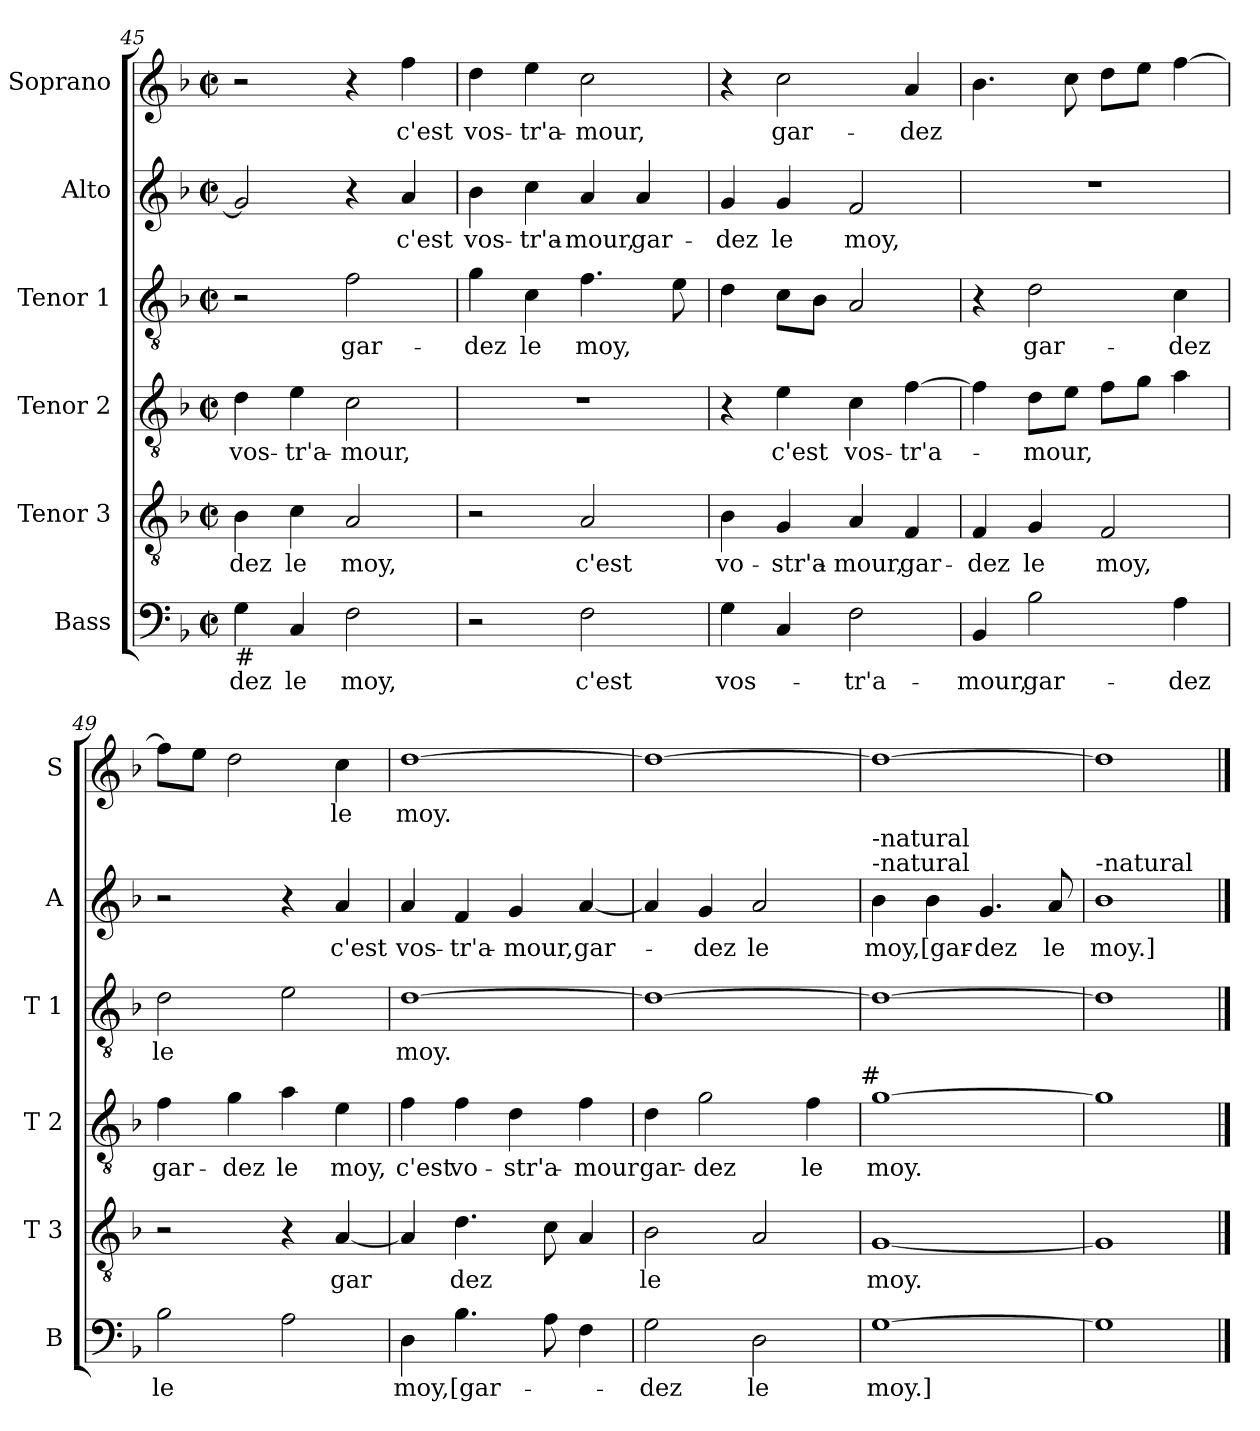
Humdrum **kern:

**kern	**text	**kern	**text	**kern	**text	**kern	**text	**kern	**text	**kern	**text
*part6	*part6	*part5	*part5	*part4	*part4	*part3	*part3	*part2	*part2	*part1	*part1
*staff6	*staff6	*staff5	*staff5	*staff4	*staff4	*staff3	*staff3	*staff2	*staff2	*staff1	*staff1
*I"Bass	*	*I"Tenor 3	*	*I"Tenor 2	*	*I"Tenor 1	*	*I"Alto	*	*I"Soprano	*
*I'B	*	*I'T 3	*	*I'T 2	*	*I'T 1	*	*I'A	*	*I'S	*
*clefF4	*	*clefGv2	*	*clefGv2	*	*clefGv2	*	*clefG2	*	*clefG2	*
*k[b-]	*	*k[b-]	*	*k[b-]	*	*k[b-]	*	*k[b-]	*	*k[b-]	*
*F:	*	*F:	*	*F:	*	*F:	*	*F:	*	*F:	*
*M2/2	*	*M2/2	*	*M2/2	*	*M2/2	*	*M2/2	*	*M2/2	*
*met(c|)	*	*met(c|)	*	*met(c|)	*	*met(c|)	*	*met(c|)	*	*met(c|)	*
=45	=45	=45	=45	=45	=45	=45	=45	=45	=45	=45	=45
!LO:TX:b:t=#	!	!	!	!	!	!	!	!	!	!	!
4G\	-dez	4B-\	-dez	4d\	vos-	2r	.	2g/]	.	2r	.
4C/	le	4c\	le	4e\	-tr'a-	.	.	.	.	.	.
2F\	moy,	2A/	moy,	2c\	-mour,	2f\	gar-	4r	.	4r	.
.	.	.	.	.	.	.	.	4a/	c'est	4ff\	c'est
=46	=46	=46	=46	=46	=46	=46	=46	=46	=46	=46	=46
2r	.	2r	.	1r	.	4g\	-dez	4b-\	vos-	4dd\	vos-
.	.	.	.	.	.	4c\	le	4cc\	-tr'a-	4ee\	-tr'a-
2F\	c'est	2A/	c'est	.	.	4.f\	moy,	4a/	-mour,	2cc\	-mour,
.	.	.	.	.	.	.	.	4a/	gar-	.	.
.	.	.	.	.	.	8e\	.	.	.	.	.
=47	=47	=47	=47	=47	=47	=47	=47	=47	=47	=47	=47
4G\	vos-	4B-\	vo-	4r	.	4d\	.	4g/	-dez	4r	.
4C/	.	4G/	-str'a-	4e\	c'est	8c\L	.	4g/	le	2cc\	gar-
.	.	.	.	.	.	8B-\J	.	.	.	.	.
2F\	-tr'a-	4A/	-mour,	4c\	vos-	2A/	.	2f/	moy,	.	.
.	.	4F/	gar-	[4f\	-tr'a-	.	.	.	.	4a/	-dez
!!LO:LB:g=z
=48	=48	=48	=48	=48	=48	=48	=48	=48	=48	=48	=48
4BB-/	-mour,	4F/	-dez	4f\]	.	4r	.	1r	.	4.b-\	.
2B-\	gar-	4G/	le	8d\L	-mour,	2d\	gar-	.	.	.	.
.	.	.	.	8e\J	.	.	.	.	.	8cc\	.
.	.	2F/	moy,	8f\L	.	.	.	.	.	8dd\L	.
.	.	.	.	8g\J	.	.	.	.	.	8ee\J	.
4A\	-dez	.	.	4a\	.	4c\	-dez	.	.	[4ff\	.
=49	=49	=49	=49	=49	=49	=49	=49	=49	=49	=49	=49
2B-\	le	2r	.	4f\	gar-	2d\	le	2r	.	8ff\L]	.
.	.	.	.	.	.	.	.	.	.	8ee\J	.
.	.	.	.	4g\	-dez	.	.	.	.	2dd\	.
2A\	.	4r	.	4a\	le	2e\	.	4r	.	.	.
.	.	[4A/	gar	4e\	moy,	.	.	4a/	c'est	4cc\	le
=50	=50	=50	=50	=50	=50	=50	=50	=50	=50	=50	=50
4D\	moy,	4A/]	.	4f\	c'est	[1d	moy.	4a/	vos-	[1dd	moy.
4.B-\	[gar-	4.d\	dez	4f\	vo-	.	.	4f/	-tr'a-	.	.
.	.	.	.	4d\	-str'a-	.	.	4g/	-mour,	.	.
8A\	.	8c\	.	.	.	.	.	.	.	.	.
4F\	.	4A/	.	4f\	-mour	.	.	[4a/	gar-	.	.
=51	=51	=51	=51	=51	=51	=51	=51	=51	=51	=51	=51
2G\	-dez	2B-\	le	4d\	gar-	1d_	.	4a/]	.	1dd_	.
.	.	.	.	2g\	-dez	.	.	4g/	-dez	.	.
2D\	le	2A/	.	.	.	.	.	2a/	le	.	.
.	.	.	.	4f\	le	.	.	.	.	.	.
!	!	!	!	!LO:TX:a:t=#	!	!	!	!	!	!	!
=52	=52	=52	=52	=52	=52	=52	=52	=52	=52	=52	=52
!	!	!	!	!	!	!	!	!LO:TX:a:t=-natural	!	!	!
!	!	!	!	!	!	!	!	!LO:TX:a:t=-natural	!	!	!
[1G	moy.]	[1G	moy.	[1g	moy.	1d_	.	4b-\	moy,	1dd_	.
.	.	.	.	.	.	.	.	4b-\	[gar-	.	.
.	.	.	.	.	.	.	.	4.g/	-dez	.	.
.	.	.	.	.	.	.	.	8a/	le	.	.
=53	=53	=53	=53	=53	=53	=53	=53	=53	=53	=53	=53
!	!	!	!	!	!	!	!	!LO:TX:a:t=-natural	!	!	!
1G]	.	1G]	.	1g]	.	1d]	.	1b-	moy.]	1dd]	.
==	==	==	==	==	==	==	==	==	==	==	==
*-	*-	*-	*-	*-	*-	*-	*-	*-	*-	*-	*-
